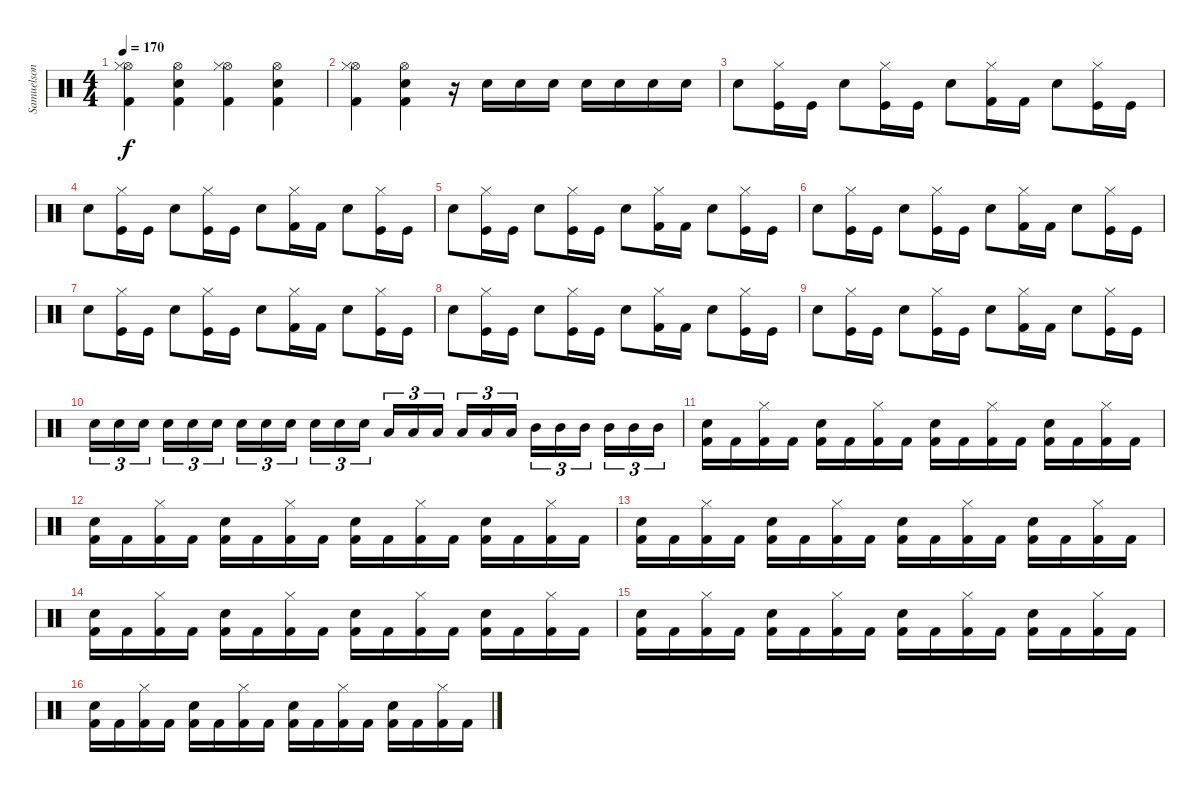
\track ("Samuelson" "Samuelson") {instrument percussion}
\staff {score}
\articulation defaults
\ts (4 4)
\tempo 170
\clef neutral
\ks c
("Hi-Hat (open)" "Hi-Hat (closed)" "Kick (hit) 2").4{dy f} ("Hi-Hat (open)" "Snare (hit) 2" "Kick (hit) 2").4 ("Hi-Hat (open)" "Hi-Hat (closed)" "Kick (hit) 2").4 ("Hi-Hat (open)" "Snare (hit) 2" "Kick (hit) 2").4 |
("Hi-Hat (open)" "Hi-Hat (closed)" "Kick (hit) 2").4 ("Hi-Hat (open)" "Snare (hit) 2" "Kick (hit) 2").4 r.16 "Snare (hit) 2".16 "Snare (hit) 2".16 "Snare (hit) 2".16 "Snare (hit) 2".16 "Snare (hit) 2".16 "Snare (hit) 2".16 "Snare (hit) 2".16 |
"Snare (hit) 2".8 ("Hi-Hat (closed)" "Kick (hit)").16 "Kick (hit)".16 "Snare (hit) 2".8 ("Hi-Hat (closed)" "Kick (hit)").16 "Kick (hit)".16 "Snare (hit) 2".8 ("Hi-Hat (closed)" "Kick (hit) 2").16 "Kick (hit) 2".16 "Snare (hit) 2".8 ("Hi-Hat (closed)" "Kick (hit)").16 "Kick (hit)".16 |
"Snare (hit) 2".8 ("Hi-Hat (closed)" "Kick (hit)").16 "Kick (hit)".16 "Snare (hit) 2".8 ("Hi-Hat (closed)" "Kick (hit)").16 "Kick (hit)".16 "Snare (hit) 2".8 ("Hi-Hat (closed)" "Kick (hit) 2").16 "Kick (hit) 2".16 "Snare (hit) 2".8 ("Hi-Hat (closed)" "Kick (hit)").16 "Kick (hit)".16 |
"Snare (hit) 2".8 ("Hi-Hat (closed)" "Kick (hit)").16 "Kick (hit)".16 "Snare (hit) 2".8 ("Hi-Hat (closed)" "Kick (hit)").16 "Kick (hit)".16 "Snare (hit) 2".8 ("Hi-Hat (closed)" "Kick (hit) 2").16 "Kick (hit) 2".16 "Snare (hit) 2".8 ("Hi-Hat (closed)" "Kick (hit)").16 "Kick (hit)".16 |
"Snare (hit) 2".8 ("Hi-Hat (closed)" "Kick (hit)").16 "Kick (hit)".16 "Snare (hit) 2".8 ("Hi-Hat (closed)" "Kick (hit)").16 "Kick (hit)".16 "Snare (hit) 2".8 ("Hi-Hat (closed)" "Kick (hit) 2").16 "Kick (hit) 2".16 "Snare (hit) 2".8 ("Hi-Hat (closed)" "Kick (hit)").16 "Kick (hit)".16 |
"Snare (hit) 2".8 ("Hi-Hat (closed)" "Kick (hit)").16 "Kick (hit)".16 "Snare (hit) 2".8 ("Hi-Hat (closed)" "Kick (hit)").16 "Kick (hit)".16 "Snare (hit) 2".8 ("Hi-Hat (closed)" "Kick (hit) 2").16 "Kick (hit) 2".16 "Snare (hit) 2".8 ("Hi-Hat (closed)" "Kick (hit)").16 "Kick (hit)".16 |
"Snare (hit) 2".8 ("Hi-Hat (closed)" "Kick (hit)").16 "Kick (hit)".16 "Snare (hit) 2".8 ("Hi-Hat (closed)" "Kick (hit)").16 "Kick (hit)".16 "Snare (hit) 2".8 ("Hi-Hat (closed)" "Kick (hit) 2").16 "Kick (hit) 2".16 "Snare (hit) 2".8 ("Hi-Hat (closed)" "Kick (hit)").16 "Kick (hit)".16 |
"Snare (hit) 2".8 ("Hi-Hat (closed)" "Kick (hit)").16 "Kick (hit)".16 "Snare (hit) 2".8 ("Hi-Hat (closed)" "Kick (hit)").16 "Kick (hit)".16 "Snare (hit) 2".8 ("Hi-Hat (closed)" "Kick (hit) 2").16 "Kick (hit) 2".16 "Snare (hit) 2".8 ("Hi-Hat (closed)" "Kick (hit)").16 "Kick (hit)".16 |
"Snare (hit) 2".16{tu (3 2)} "Snare (hit) 2".16{tu (3 2)} "Snare (hit) 2".16{tu (3 2) beam splitsecondary} "Snare (hit) 2".16{tu (3 2)} "Snare (hit) 2".16{tu (3 2)} "Snare (hit) 2".16{tu (3 2)} "Snare (hit) 2".16{tu (3 2)} "Snare (hit) 2".16{tu (3 2)} "Snare (hit) 2".16{tu (3 2) beam splitsecondary} "Snare (hit) 2".16{tu (3 2)} "Snare (hit) 2".16{tu (3 2)} "Snare (hit) 2".16{tu (3 2)} "Low Tom (hit)".16{tu (3 2)} "Low Tom (hit)".16{tu (3 2)} "Low Tom (hit)".16{tu (3 2) beam splitsecondary} "Low Tom (hit)".16{tu (3 2)} "Low Tom (hit)".16{tu (3 2)} "Low Tom (hit)".16{tu (3 2)} "Mid Tom (hit)".16{tu (3 2)} "Mid Tom (hit)".16{tu (3 2)} "Mid Tom (hit)".16{tu (3 2) beam splitsecondary} "Mid Tom (hit)".16{tu (3 2)} "Mid Tom (hit)".16{tu (3 2)} "Mid Tom (hit)".16{tu (3 2)} |
("Snare (hit) 2" "Kick (hit) 2").16 "Kick (hit) 2".16 ("Hi-Hat (closed)" "Kick (hit) 2").16 "Kick (hit) 2".16 ("Snare (hit) 2" "Kick (hit) 2").16 "Kick (hit) 2".16 ("Hi-Hat (closed)" "Kick (hit) 2").16 "Kick (hit) 2".16 ("Snare (hit) 2" "Kick (hit) 2").16 "Kick (hit) 2".16 ("Hi-Hat (closed)" "Kick (hit) 2").16 "Kick (hit) 2".16 ("Snare (hit) 2" "Kick (hit) 2").16 "Kick (hit) 2".16 ("Hi-Hat (closed)" "Kick (hit) 2").16 "Kick (hit) 2".16 |
("Snare (hit) 2" "Kick (hit) 2").16 "Kick (hit) 2".16 ("Hi-Hat (closed)" "Kick (hit) 2").16 "Kick (hit) 2".16 ("Snare (hit) 2" "Kick (hit) 2").16 "Kick (hit) 2".16 ("Hi-Hat (closed)" "Kick (hit) 2").16 "Kick (hit) 2".16 ("Snare (hit) 2" "Kick (hit) 2").16 "Kick (hit) 2".16 ("Hi-Hat (closed)" "Kick (hit) 2").16 "Kick (hit) 2".16 ("Snare (hit) 2" "Kick (hit) 2").16 "Kick (hit) 2".16 ("Hi-Hat (closed)" "Kick (hit) 2").16 "Kick (hit) 2".16 |
("Snare (hit) 2" "Kick (hit) 2").16 "Kick (hit) 2".16 ("Hi-Hat (closed)" "Kick (hit) 2").16 "Kick (hit) 2".16 ("Snare (hit) 2" "Kick (hit) 2").16 "Kick (hit) 2".16 ("Hi-Hat (closed)" "Kick (hit) 2").16 "Kick (hit) 2".16 ("Snare (hit) 2" "Kick (hit) 2").16 "Kick (hit) 2".16 ("Hi-Hat (closed)" "Kick (hit) 2").16 "Kick (hit) 2".16 ("Snare (hit) 2" "Kick (hit) 2").16 "Kick (hit) 2".16 ("Hi-Hat (closed)" "Kick (hit) 2").16 "Kick (hit) 2".16 |
("Snare (hit) 2" "Kick (hit) 2").16 "Kick (hit) 2".16 ("Hi-Hat (closed)" "Kick (hit) 2").16 "Kick (hit) 2".16 ("Snare (hit) 2" "Kick (hit) 2").16 "Kick (hit) 2".16 ("Hi-Hat (closed)" "Kick (hit) 2").16 "Kick (hit) 2".16 ("Snare (hit) 2" "Kick (hit) 2").16 "Kick (hit) 2".16 ("Hi-Hat (closed)" "Kick (hit) 2").16 "Kick (hit) 2".16 ("Snare (hit) 2" "Kick (hit) 2").16 "Kick (hit) 2".16 ("Hi-Hat (closed)" "Kick (hit) 2").16 "Kick (hit) 2".16 |
("Snare (hit) 2" "Kick (hit) 2").16 "Kick (hit) 2".16 ("Hi-Hat (closed)" "Kick (hit) 2").16 "Kick (hit) 2".16 ("Snare (hit) 2" "Kick (hit) 2").16 "Kick (hit) 2".16 ("Hi-Hat (closed)" "Kick (hit) 2").16 "Kick (hit) 2".16 ("Snare (hit) 2" "Kick (hit) 2").16 "Kick (hit) 2".16 ("Hi-Hat (closed)" "Kick (hit) 2").16 "Kick (hit) 2".16 ("Snare (hit) 2" "Kick (hit) 2").16 "Kick (hit) 2".16 ("Hi-Hat (closed)" "Kick (hit) 2").16 "Kick (hit) 2".16 |
("Snare (hit) 2" "Kick (hit) 2").16 "Kick (hit) 2".16 ("Hi-Hat (closed)" "Kick (hit) 2").16 "Kick (hit) 2".16 ("Snare (hit) 2" "Kick (hit) 2").16 "Kick (hit) 2".16 ("Hi-Hat (closed)" "Kick (hit) 2").16 "Kick (hit) 2".16 ("Snare (hit) 2" "Kick (hit) 2").16 "Kick (hit) 2".16 ("Hi-Hat (closed)" "Kick (hit) 2").16 "Kick (hit) 2".16 ("Snare (hit) 2" "Kick (hit) 2").16 "Kick (hit) 2".16 ("Hi-Hat (closed)" "Kick (hit) 2").16 "Kick (hit) 2".16
